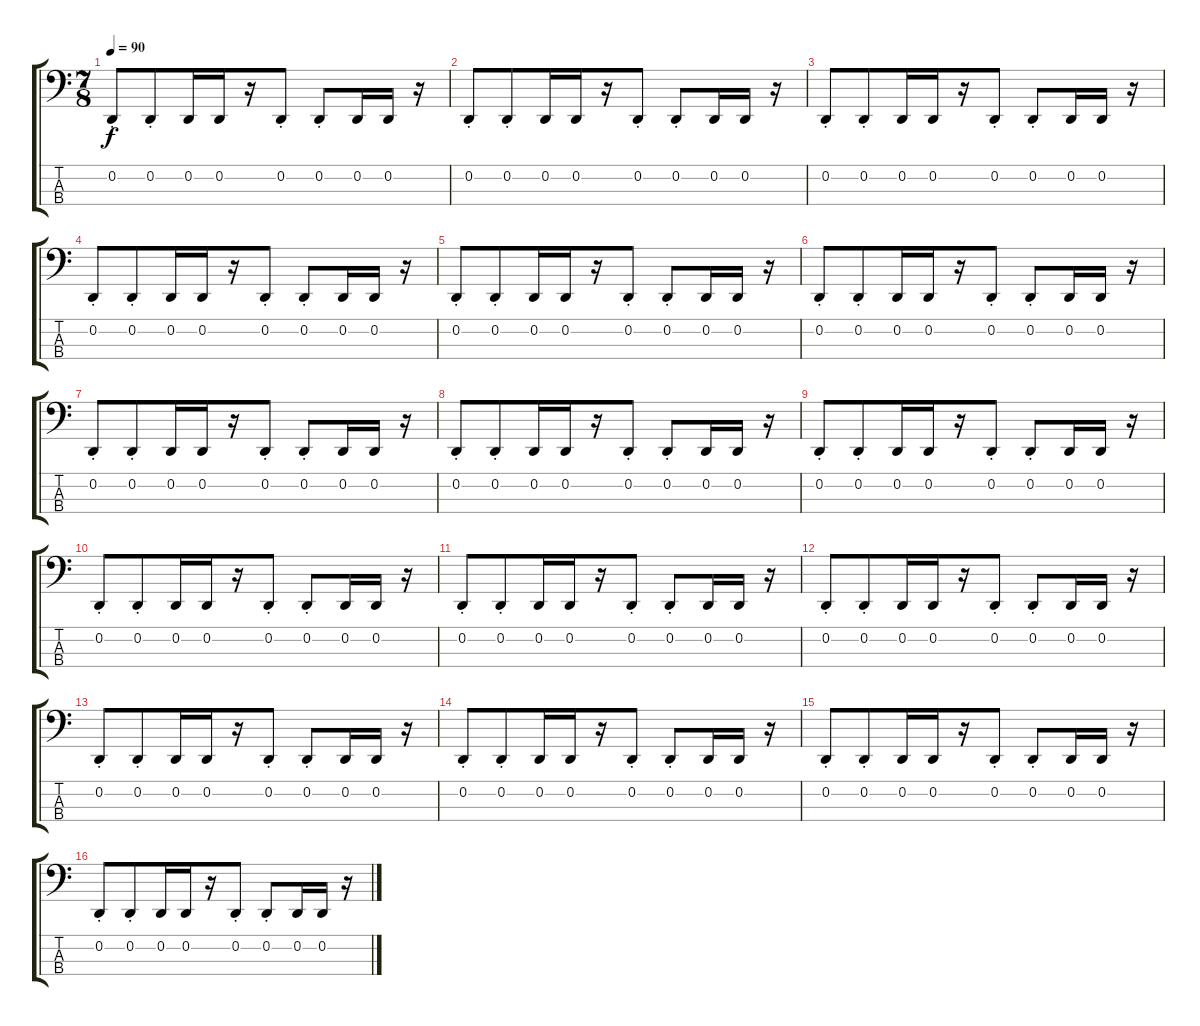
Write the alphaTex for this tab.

\track "" {instrument koto}
\staff {score tabs}
\tuning (G2 D2 A1 D1) {hide}
\ts (7 8)
\tempo 90
\clef f4
\ks c
0.2{st}.8{dy f} 0.2{st}.8 0.2.16 0.2.16 r.16 0.2{st}.8 0.2{st}.8 0.2.16 0.2.16 r.16 |
0.2{st}.8 0.2{st}.8 0.2.16 0.2.16 r.16 0.2{st}.8 0.2{st}.8 0.2.16 0.2.16 r.16 |
0.2{st}.8 0.2{st}.8 0.2.16 0.2.16 r.16 0.2{st}.8 0.2{st}.8 0.2.16 0.2.16 r.16 |
0.2{st}.8 0.2{st}.8 0.2.16 0.2.16 r.16 0.2{st}.8 0.2{st}.8 0.2.16 0.2.16 r.16 |
0.2{st}.8 0.2{st}.8 0.2.16 0.2.16 r.16 0.2{st}.8 0.2{st}.8 0.2.16 0.2.16 r.16 |
0.2{st}.8 0.2{st}.8 0.2.16 0.2.16 r.16 0.2{st}.8 0.2{st}.8 0.2.16 0.2.16 r.16 |
0.2{st}.8 0.2{st}.8 0.2.16 0.2.16 r.16 0.2{st}.8 0.2{st}.8 0.2.16 0.2.16 r.16 |
0.2{st}.8 0.2{st}.8 0.2.16 0.2.16 r.16 0.2{st}.8 0.2{st}.8 0.2.16 0.2.16 r.16 |
0.2{st}.8 0.2{st}.8 0.2.16 0.2.16 r.16 0.2{st}.8 0.2{st}.8 0.2.16 0.2.16 r.16 |
0.2{st}.8 0.2{st}.8 0.2.16 0.2.16 r.16 0.2{st}.8 0.2{st}.8 0.2.16 0.2.16 r.16 |
0.2{st}.8 0.2{st}.8 0.2.16 0.2.16 r.16 0.2{st}.8 0.2{st}.8 0.2.16 0.2.16 r.16 |
0.2{st}.8 0.2{st}.8 0.2.16 0.2.16 r.16 0.2{st}.8 0.2{st}.8 0.2.16 0.2.16 r.16 |
0.2{st}.8 0.2{st}.8 0.2.16 0.2.16 r.16 0.2{st}.8 0.2{st}.8 0.2.16 0.2.16 r.16 |
0.2{st}.8 0.2{st}.8 0.2.16 0.2.16 r.16 0.2{st}.8 0.2{st}.8 0.2.16 0.2.16 r.16 |
0.2{st}.8 0.2{st}.8 0.2.16 0.2.16 r.16 0.2{st}.8 0.2{st}.8 0.2.16 0.2.16 r.16 |
0.2{st}.8 0.2{st}.8 0.2.16 0.2.16 r.16 0.2{st}.8 0.2{st}.8 0.2.16 0.2.16 r.16
